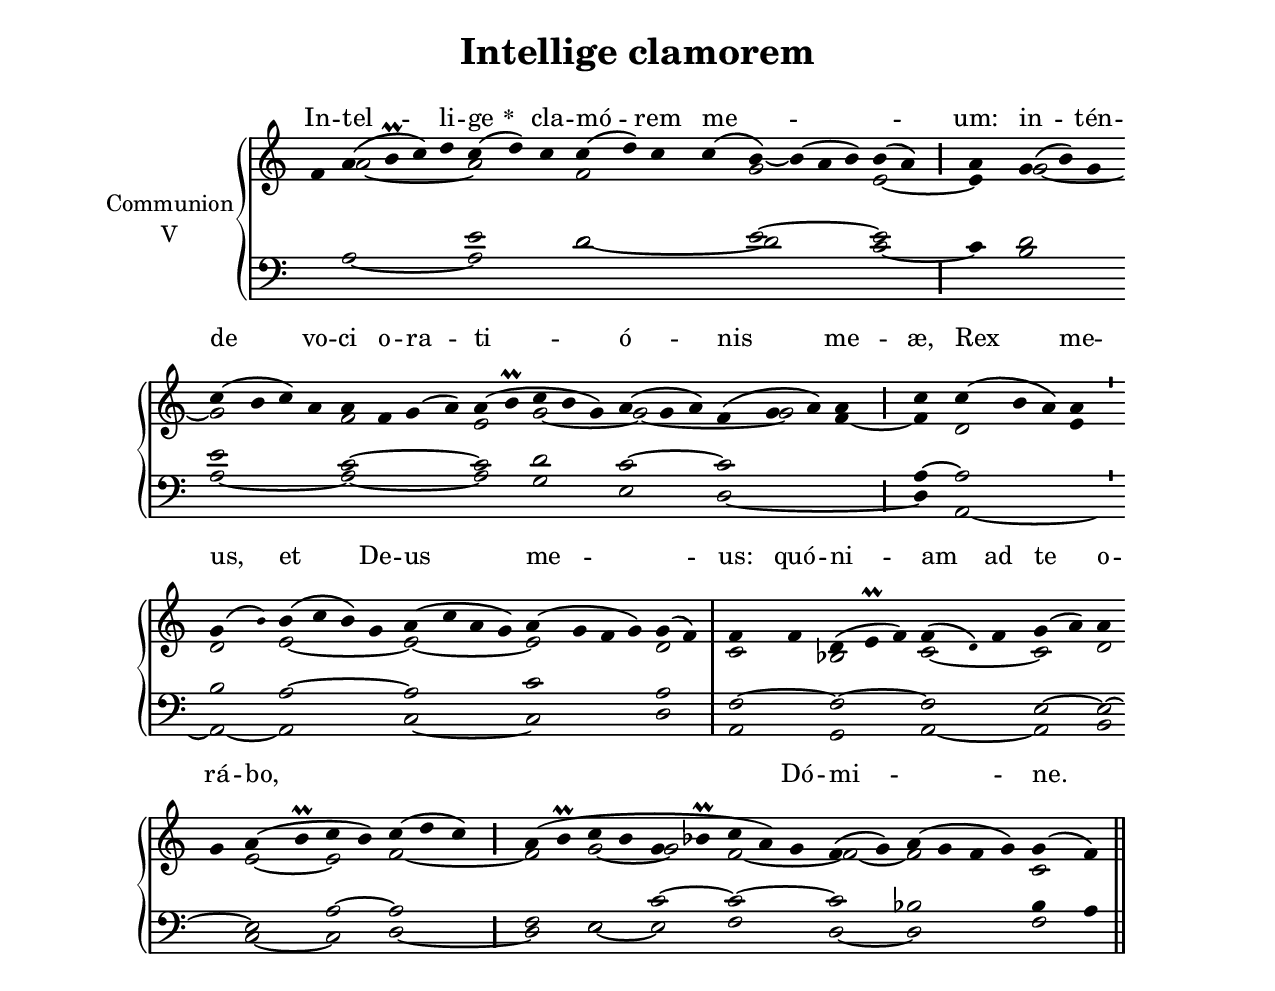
\version "2.18"
\include "gregorian.ly"
\include "noh2.ily"


%Page reference: page i.208
%(volume.page)

global = {
 \key f \lydian
 \cadenzaOn 
}

\header {
  title = \markup \center-column {"Intellige clamorem" \vspace #1 }
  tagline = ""
  composer = ""
}

\paper {
 #(include-special-characters)
  oddHeaderMarkup = \markup \fill-line {
    \line {}
    \center-column {
      \on-the-fly #first-page     " "
      \on-the-fly #not-first-page "Intellige clamorem"
    }
    \line { \on-the-fly #print-page-number-check-first \fromproperty #'page:page-number-string }
  }
  evenHeaderMarkup = \markup \fill-line {
    \line { \on-the-fly #print-page-number-check-first \fromproperty #'page:page-number-string }
    \center-column { "Intellige clamorem" }
    \line {}
  }
}

chantText = \lyricmode {
In -- tel -- li -- ge 
\set stanza = " * " cla -- mó -- rem me -- _ um: 
in -- tén -- de vo -- ci o -- ra -- ti -- ó -- nis me -- æ, 
Rex me -- us, et De -- us me -- _ us: 
quó -- ni -- am ad te o -- rá -- bo, _ _ 
Dó -- mi -- _ ne. }

chantMusic = {
\tieDown   f'4 a'4 ( b'\prall c''4) d''4 c''4 ( d''4)  c''4 c''4 ( d''4) c''4 c''4 ( b'4) ~ b'4 ( a'4 b'4) b'4 ( a'4) \divisioMaior
 a'4 g'4 ( b'4) g'4 \forceBreak
 c''4 ( b'4 c''4) a'4 a'4 f'4 g'4 ( a'4) a'4 ( b'\prall c''4 b'4 g'4) a'4 ( g'4 a'4) f'4 ( g'4 a'4) a'4 \divisioMaior
 c''4 c''4 ( b'4 a'4) a'4 \divisioMinima \forceBreak

 g'4 ( \once \tweak #'font-size #-4 b' ) b'4 ( c''4 b'4) g'4 a'4 ( c''4 a'4 g'4) a'4 ( g'4 f'4 g'4) g'4 ( f'4) \divisioMaxima
 f'4 f'4 d'4 ( e'\prall f'4) f'4 ( \once \tweak #'font-size #-4 d' ) f'4 g'4 ( a'4) a'4 \forceBreak
 g'4 a'4 ( b'\prall c''4 b'4) c''4 ( d''4 c''4) \divisioMaior
 a'4 ( b'\prall c''4 b'4 g'4  bes'\prall c''4 a'4) g'4 f'4 ( g'4) a'4 ( g'4 f'4 g'4) g'4 ( f'4) \finalis

}

altoMusic = {
r4 a'2*4/2 ~ a'2*3/2 f'2*4/2 g'2*4/2 e'2 ~ \divisioMaior
e'4 g'2*3/2 ~ g'2*4/2 f'2*4/2 e'2 g'2*3/2 ~ g'2*4/2 ~ g'2 f'4 ~ \divisioMaior
f'4 d'2*3/2 e'4 \divisioMinima
d'2 e'2*4/2 ~ e'2*4/2 ~ e'2*4/2 d'2 \divisioMaxima
c'2 bes2*3/2 c'2*3/2 ~ c'2 d'2 e'2 ~ e'2 f'2*3/2 ~ \divisioMaior
f'2 g'2 ~ g'2 f'2*3/2 ~ f'2 ~ f'2*4/2 c'2 \finalis
}

tenorMusic = {
r4 r2*4/2 e'2*3/2 d'2*4/2 e'2*4/2 ~ e'2 \divisioMaior
r4 d'2*3/2 e'2*4/2 c'2*4/2 ~ c'2 d'2*3/2 c'2*3/2 ~ c'2*4/2 \divisioMaior
a4 ~ a2*4/2 \divisioMinima
b2 a2*4/2 ~ a2*4/2 c'2*4/2 a2 \divisioMaxima
f2 ~ f2*3/2 ~ f2*3/2 e2 ~ e2 ~ e2 a2 ~ a2*3/2 \divisioMaior
f2 e2 c'2 ~ c'2*3/2 ~ c'2 bes2*4/2 b4 a4 \finalis
}

bassMusic = {
r4 a2*4/2 ~ a2*3/2 d'2*4/2 ~ d'2*4/2 c'2 ~ \divisioMaior
c'4 b2*3/2 a2*4/2 ~ a2*4/2 ~ a2 g2*3/2 e2*3/2 d2*4/2 ~ \divisioMaior
d4 a,2*4/2 ~ \divisioMinima
a,2 ~ a,2*4/2 c2*4/2 ~ c2*4/2 d2 \divisioMaxima
a,2 g,2*3/2 a,2*3/2 ~ a,2 b,2 c2 ~ c2 d2*3/2 ~ \divisioMaior
d2 e2 ~ e2 f2*3/2 d2 ~ d2*4/2 f2 \finalis
}

voiceLines = {
\voiceLineStyle


}

\score{
  <<
    \new GrandStaff <<
      \set GrandStaff.autoBeaming = ##f
      \set GrandStaff.instrumentName = \markup \center-column {
        "Communion"
        "V"
      }
      \new Staff = up <<
        \new Voice = "chant" {
          \voiceOne \global \chantMusic
        }
        \new Voice {
          \voiceTwo \global \altoMusic
        }
      >>

      \new Staff = down <<
        \clef bass
        \new Voice {
          \voiceOne \global \tenorMusic
        }
        \new Voice {
          \voiceTwo \global \bassMusic
        }
	\new Voice {
        \voiceThree \global \voiceLines
        }
      >>
    >>
    \new Lyrics \lyricsto chant {
      \chantText
    }
  >>
  \layout{
  }
  \midi{
    \tempo 4 = 125
  }
}
